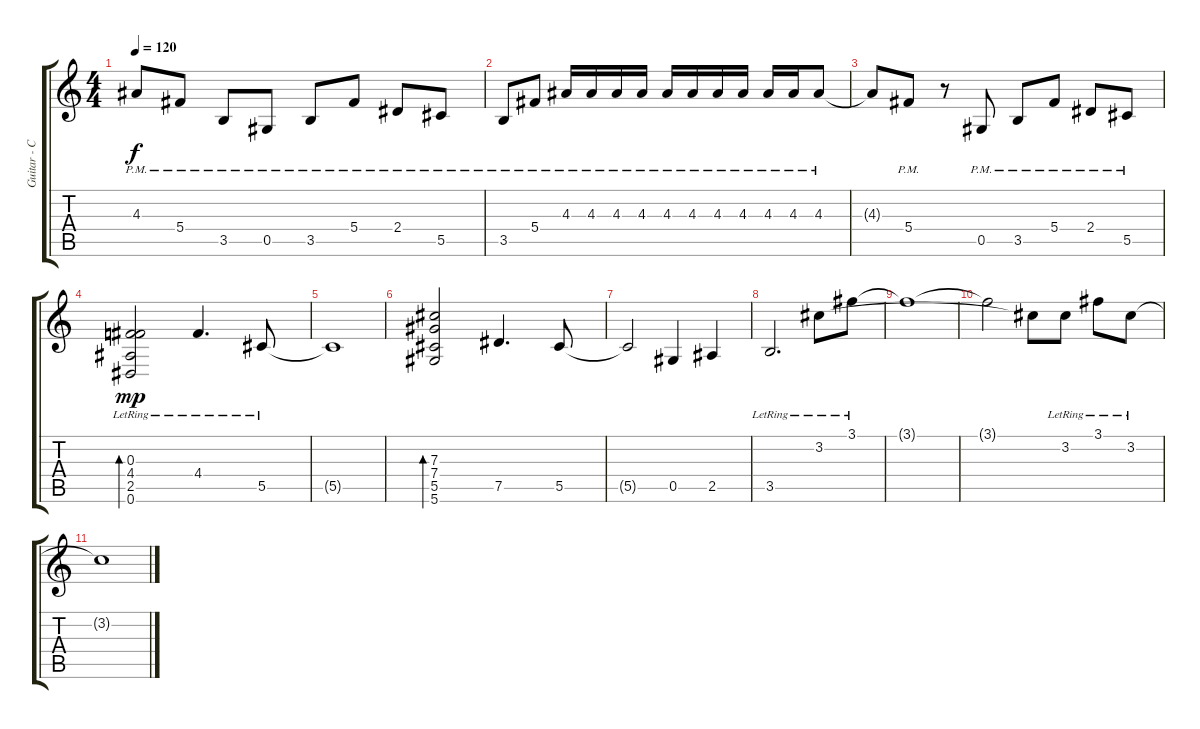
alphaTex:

\track ("Guitar - Clean B" "Guitar - C") {instrument electricguitarjazz}
\staff {score tabs}
\tuning (Eb4 Bb3 Gb3 Db3 Ab2 Eb2) {hide}
\ts (4 4)
\tempo 120
\clef g2
\ks c
4.3{pm}.8{dy f} 5.4{pm}.8 3.5{pm}.8 0.5{pm}.8 3.5{pm}.8 5.4{pm}.8 2.4{pm}.8 5.5{pm}.8 |
3.5{pm}.8 5.4{pm}.8 4.3{pm}.16 4.3{pm}.16 4.3{pm}.16 4.3{pm}.16 4.3{pm}.16 4.3{pm}.16 4.3{pm}.16 4.3{pm}.16 4.3{pm}.16 4.3{pm}.16 4.3{pm}.8 |
4.3{t}.8 5.4{pm}.8 r.8 0.5{pm}.8 3.5{pm}.8 5.4{pm}.8 2.4{pm}.8 5.5{pm}.8 |
(0.3{lr} 4.4{lr} 2.5{lr} 0.6{lr}).2{bd 120 dy mp} 4.4{lr}.4{d} 5.5{lr}.8 |
5.5{t}.1 |
(7.3 7.4 5.5 5.6).2{bd 120} 7.5.4{d} 5.5.8 |
5.5{t}.2 0.5.4 2.5.4 |
3.5{lr}.2{d} 3.2{lr}.8 3.1{lr}.8 |
3.1{t}.1 |
3.1{t}.2 3.2{t}.8 3.2{lr}.8 3.1{lr}.8 3.2{lr}.8 |
3.2{t}.1
